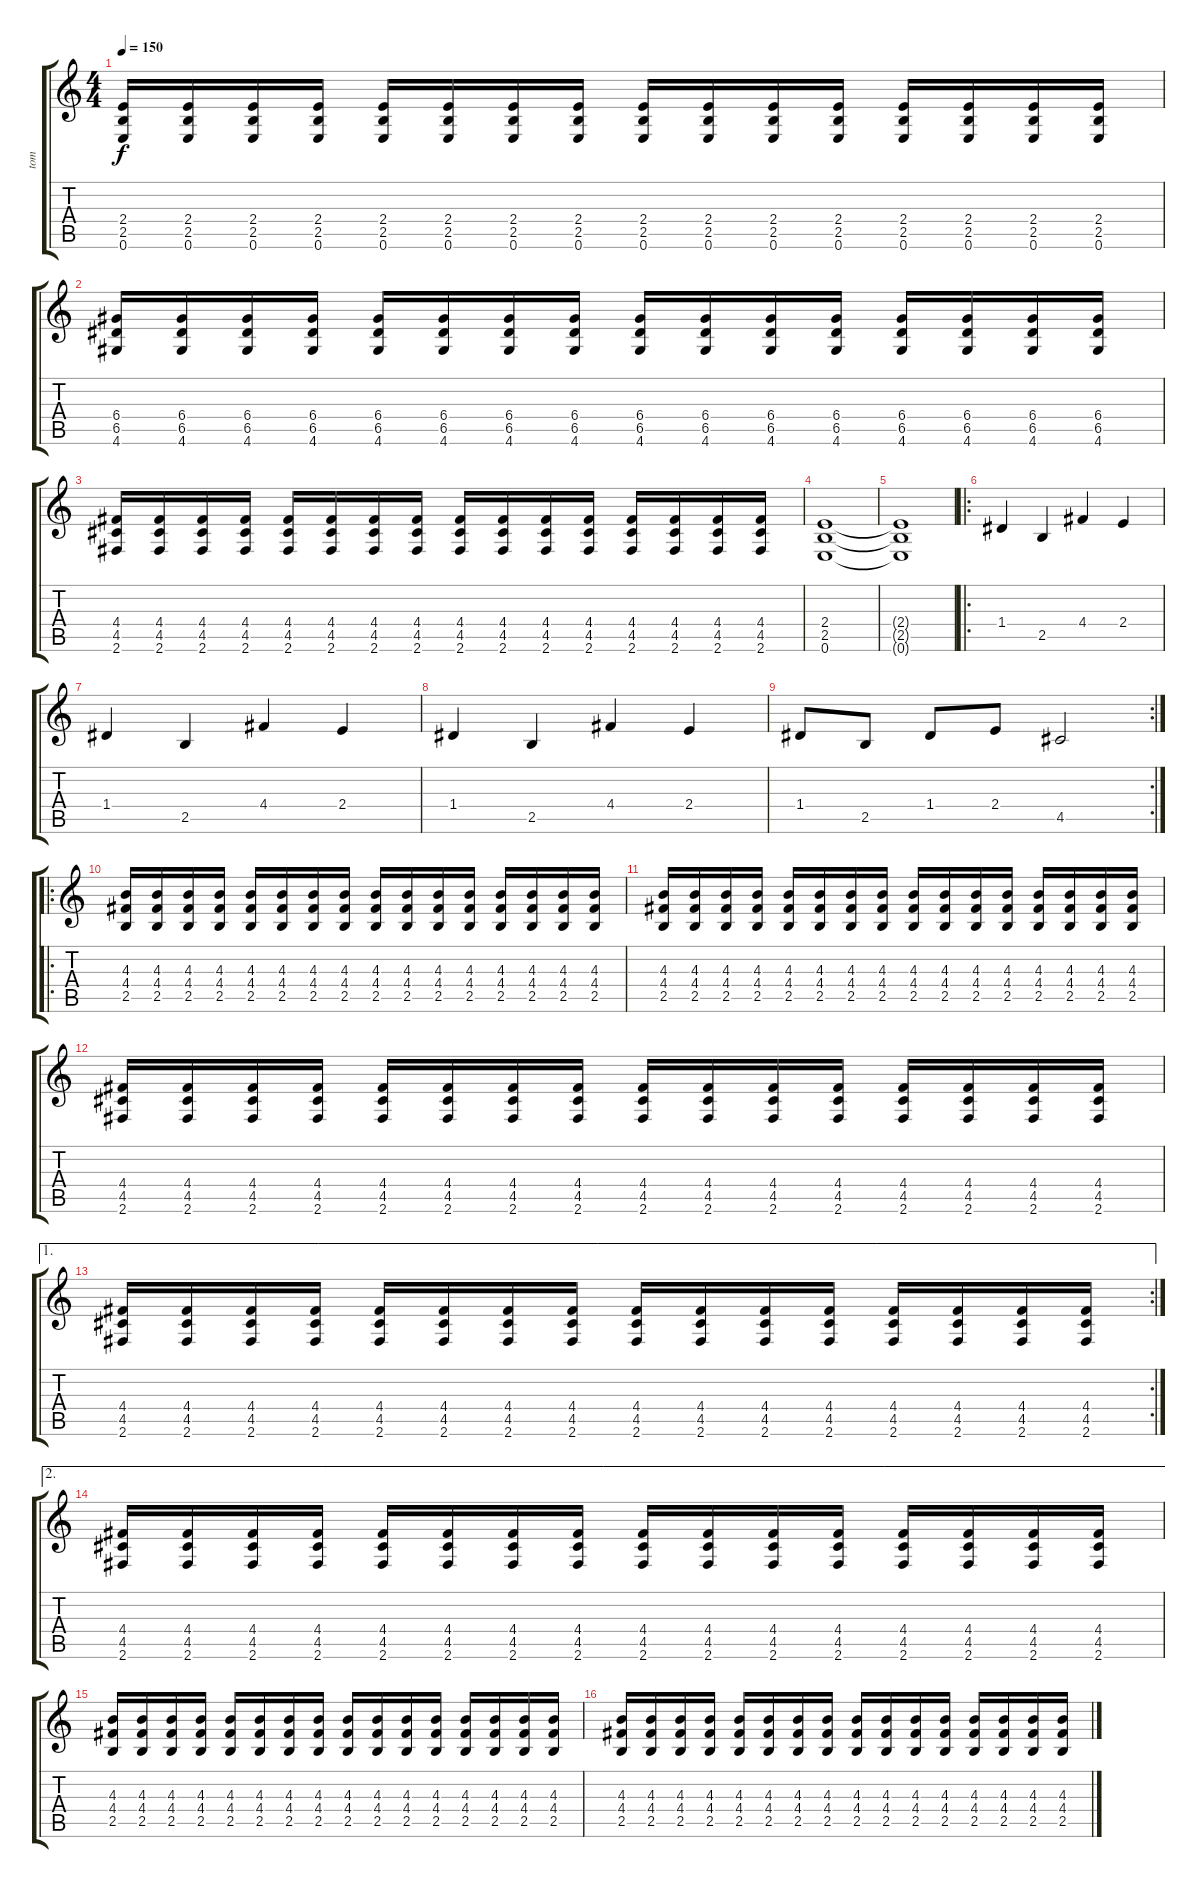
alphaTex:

\track ("tom" "tom") {instrument distortionguitar}
\staff {score tabs}
\tuning (E4 B3 G3 D3 A2 E2) {hide}
\ts (4 4)
\tempo 150
\clef g2
\ks c
(2.4 2.5 0.6).16{dy f} (2.4 2.5 0.6).16 (2.4 2.5 0.6).16 (2.4 2.5 0.6).16 (2.4 2.5 0.6).16 (2.4 2.5 0.6).16 (2.4 2.5 0.6).16 (2.4 2.5 0.6).16 (2.4 2.5 0.6).16 (2.4 2.5 0.6).16 (2.4 2.5 0.6).16 (2.4 2.5 0.6).16 (2.4 2.5 0.6).16 (2.4 2.5 0.6).16 (2.4 2.5 0.6).16 (2.4 2.5 0.6).16 |
(6.4 6.5 4.6).16 (6.4 6.5 4.6).16 (6.4 6.5 4.6).16 (6.4 6.5 4.6).16 (6.4 6.5 4.6).16 (6.4 6.5 4.6).16 (6.4 6.5 4.6).16 (6.4 6.5 4.6).16 (6.4 6.5 4.6).16 (6.4 6.5 4.6).16 (6.4 6.5 4.6).16 (6.4 6.5 4.6).16 (6.4 6.5 4.6).16 (6.4 6.5 4.6).16 (6.4 6.5 4.6).16 (6.4 6.5 4.6).16 |
(4.4 4.5 2.6).16 (4.4 4.5 2.6).16 (4.4 4.5 2.6).16 (4.4 4.5 2.6).16 (4.4 4.5 2.6).16 (4.4 4.5 2.6).16 (4.4 4.5 2.6).16 (4.4 4.5 2.6).16 (4.4 4.5 2.6).16 (4.4 4.5 2.6).16 (4.4 4.5 2.6).16 (4.4 4.5 2.6).16 (4.4 4.5 2.6).16 (4.4 4.5 2.6).16 (4.4 4.5 2.6).16 (4.4 4.5 2.6).16 |
(2.4 2.5 0.6).1 |
(2.4{t} 2.5{t} 0.6{t}).1 |
\ro
1.4.4 2.5.4 4.4.4 2.4.4 |
1.4.4 2.5.4 4.4.4 2.4.4 |
1.4.4 2.5.4 4.4.4 2.4.4 |
\rc 2
1.4.8 2.5.8 1.4.8 2.4.8 4.5.2 |
\ro
(4.3 4.4 2.5).16 (4.3 4.4 2.5).16 (4.3 4.4 2.5).16 (4.3 4.4 2.5).16 (4.3 4.4 2.5).16 (4.3 4.4 2.5).16 (4.3 4.4 2.5).16 (4.3 4.4 2.5).16 (4.3 4.4 2.5).16 (4.3 4.4 2.5).16 (4.3 4.4 2.5).16 (4.3 4.4 2.5).16 (4.3 4.4 2.5).16 (4.3 4.4 2.5).16 (4.3 4.4 2.5).16 (4.3 4.4 2.5).16 |
(4.3 4.4 2.5).16 (4.3 4.4 2.5).16 (4.3 4.4 2.5).16 (4.3 4.4 2.5).16 (4.3 4.4 2.5).16 (4.3 4.4 2.5).16 (4.3 4.4 2.5).16 (4.3 4.4 2.5).16 (4.3 4.4 2.5).16 (4.3 4.4 2.5).16 (4.3 4.4 2.5).16 (4.3 4.4 2.5).16 (4.3 4.4 2.5).16 (4.3 4.4 2.5).16 (4.3 4.4 2.5).16 (4.3 4.4 2.5).16 |
(4.4 4.5 2.6).16 (4.4 4.5 2.6).16 (4.4 4.5 2.6).16 (4.4 4.5 2.6).16 (4.4 4.5 2.6).16 (4.4 4.5 2.6).16 (4.4 4.5 2.6).16 (4.4 4.5 2.6).16 (4.4 4.5 2.6).16 (4.4 4.5 2.6).16 (4.4 4.5 2.6).16 (4.4 4.5 2.6).16 (4.4 4.5 2.6).16 (4.4 4.5 2.6).16 (4.4 4.5 2.6).16 (4.4 4.5 2.6).16 |
\ae 1
\rc 2
(4.4 4.5 2.6).16 (4.4 4.5 2.6).16 (4.4 4.5 2.6).16 (4.4 4.5 2.6).16 (4.4 4.5 2.6).16 (4.4 4.5 2.6).16 (4.4 4.5 2.6).16 (4.4 4.5 2.6).16 (4.4 4.5 2.6).16 (4.4 4.5 2.6).16 (4.4 4.5 2.6).16 (4.4 4.5 2.6).16 (4.4 4.5 2.6).16 (4.4 4.5 2.6).16 (4.4 4.5 2.6).16 (4.4 4.5 2.6).16 |
\ae 2
(4.4 4.5 2.6).16 (4.4 4.5 2.6).16 (4.4 4.5 2.6).16 (4.4 4.5 2.6).16 (4.4 4.5 2.6).16 (4.4 4.5 2.6).16 (4.4 4.5 2.6).16 (4.4 4.5 2.6).16 (4.4 4.5 2.6).16 (4.4 4.5 2.6).16 (4.4 4.5 2.6).16 (4.4 4.5 2.6).16 (4.4 4.5 2.6).16 (4.4 4.5 2.6).16 (4.4 4.5 2.6).16 (4.4 4.5 2.6).16 |
(4.3 4.4 2.5).16 (4.3 4.4 2.5).16 (4.3 4.4 2.5).16 (4.3 4.4 2.5).16 (4.3 4.4 2.5).16 (4.3 4.4 2.5).16 (4.3 4.4 2.5).16 (4.3 4.4 2.5).16 (4.3 4.4 2.5).16 (4.3 4.4 2.5).16 (4.3 4.4 2.5).16 (4.3 4.4 2.5).16 (4.3 4.4 2.5).16 (4.3 4.4 2.5).16 (4.3 4.4 2.5).16 (4.3 4.4 2.5).16 |
(4.3 4.4 2.5).16 (4.3 4.4 2.5).16 (4.3 4.4 2.5).16 (4.3 4.4 2.5).16 (4.3 4.4 2.5).16 (4.3 4.4 2.5).16 (4.3 4.4 2.5).16 (4.3 4.4 2.5).16 (4.3 4.4 2.5).16 (4.3 4.4 2.5).16 (4.3 4.4 2.5).16 (4.3 4.4 2.5).16 (4.3 4.4 2.5).16 (4.3 4.4 2.5).16 (4.3 4.4 2.5).16 (4.3 4.4 2.5).16
